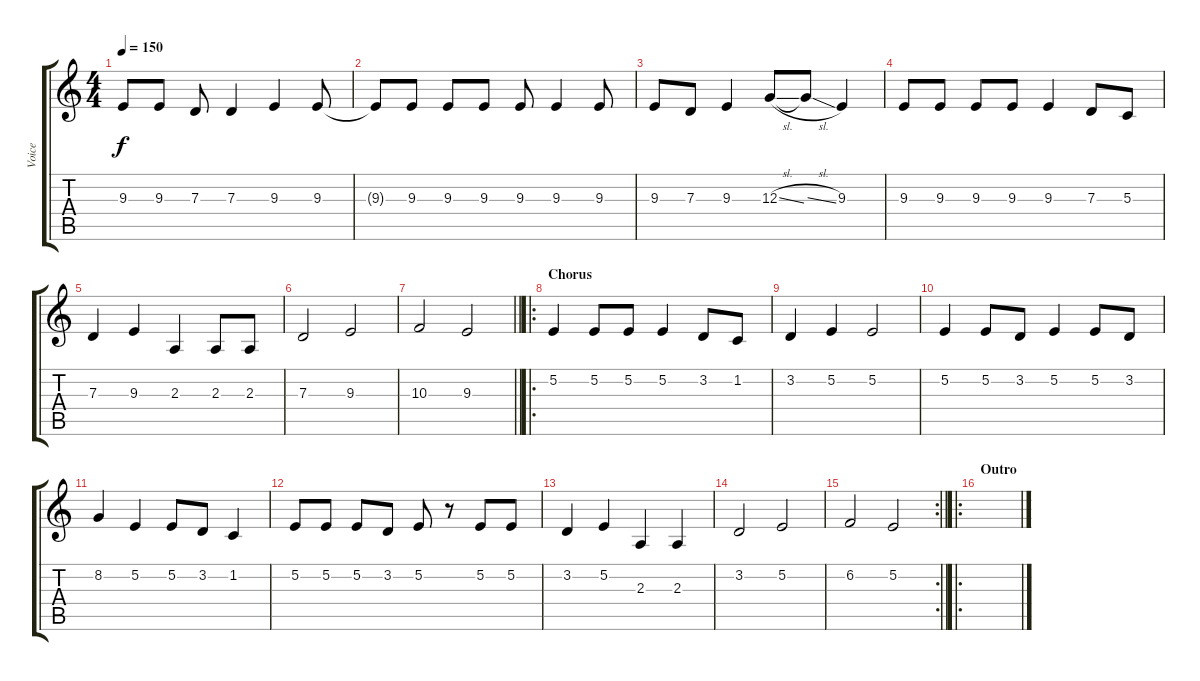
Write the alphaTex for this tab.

\track ("Voice" "Voice") {instrument clarinet}
\staff {score tabs}
\tuning (E4 B3 G3 D3 A2 E2) {hide}
\ts (4 4)
\tempo 150
\clef g2
\ks c
9.3{t}.8{dy f} 9.3.8 7.3.8 7.3.4 9.3.4 9.3.8 |
9.3{t}.8 9.3.8 9.3.8 9.3.8 9.3.8 9.3.4 9.3.8 |
9.3.8 7.3.8 9.3.4 12.3{sl}.8 12.3{sl t}.8 9.3.4 |
9.3.8 9.3.8 9.3.8 9.3.8 9.3.4 7.3.8 5.3.8 |
7.3.4 9.3.4 2.3.4 2.3.8 2.3.8 |
7.3.2 9.3.2 |
\barLineRight lightlight
10.3.2 9.3.2 |
\ro
\section ("" "Chorus")
5.2.4 5.2.8 5.2.8 5.2.4 3.2.8 1.2.8 |
3.2.4 5.2.4 5.2.2 |
5.2.4 5.2.8 3.2.8 5.2.4 5.2.8 3.2.8 |
8.2.4 5.2.4 5.2.8 3.2.8 1.2.4 |
5.2.8 5.2.8 5.2.8 3.2.8 5.2.8 r.8 5.2.8 5.2.8 |
3.2.4 5.2.4 2.3.4 2.3.4 |
3.2.2 5.2.2 |
\rc 2
\barLineRight lightlight
6.2.2 5.2.2 |
\ro
\section ("" "Outro")
